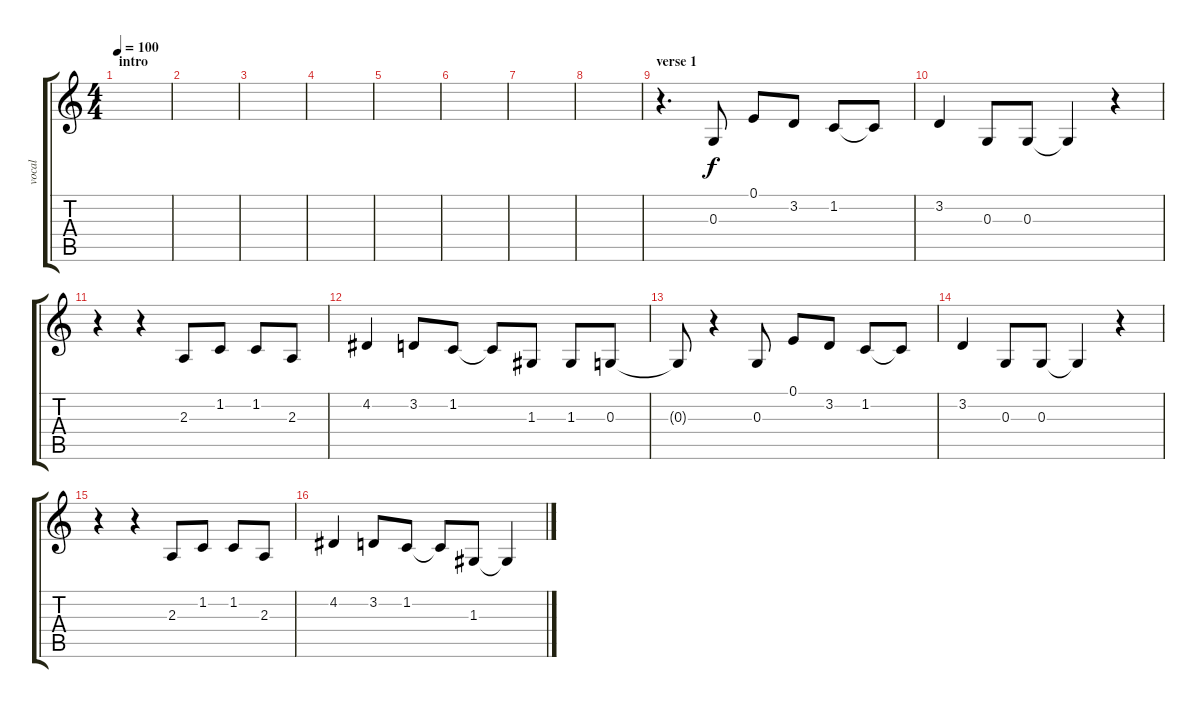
\track ("vocal" "vocal") {instrument fx5brightness}
\staff {score tabs}
\tuning (E4 B3 G3 D3 A2 E2) {hide}
\ts (4 4)
\section ("" "intro")
\tempo 100
\clef g2
\ks c
|
|
|
|
|
|
|
|
\section ("" "verse 1")
r.4{d} 0.3.8 0.1.8 3.2.8 1.2.8 1.2{t}.8 |
3.2.4 0.3.8 0.3.8 0.3{t}.4 r.4 |
r.4 r.4 2.3.8 1.2.8 1.2.8 2.3.8 |
4.2.4 3.2.8 1.2.8 1.2{t}.8 1.3.8 1.3.8 0.3.8 |
0.3{t}.8 r.4 0.3.8 0.1.8 3.2.8 1.2.8 1.2{t}.8 |
3.2.4 0.3.8 0.3.8 0.3{t}.4 r.4 |
r.4 r.4 2.3.8 1.2.8 1.2.8 2.3.8 |
4.2.4 3.2.8 1.2.8 1.2{t}.8 1.3.8 1.3{t}.4
